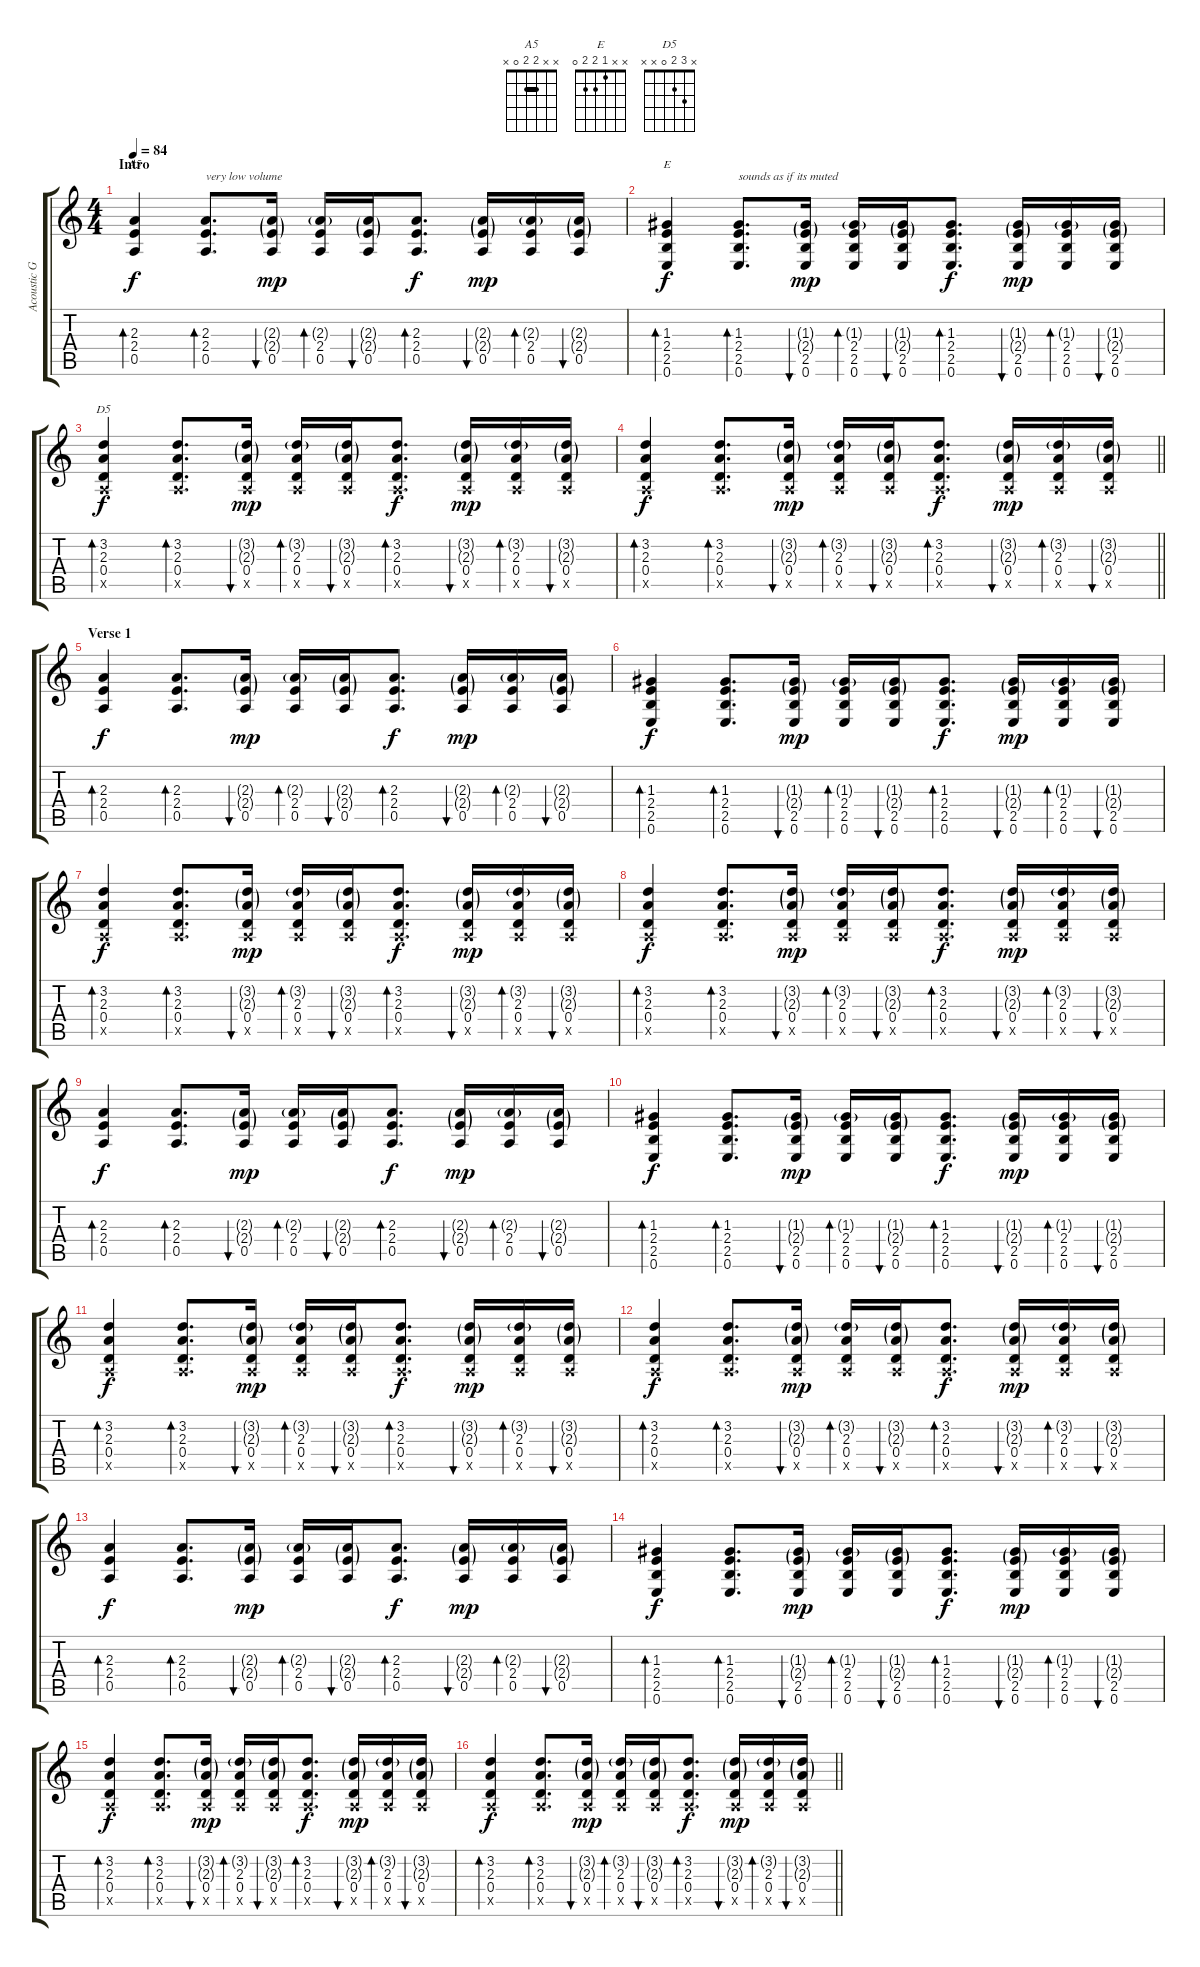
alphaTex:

\track ("Acoustic Guitar 1" "Acoustic G") {instrument acousticguitarsteel}
\staff {score tabs}
\tuning (E4 B3 G3 D3 A2 E2) {hide}
\chord ("A5" x x 2 2 0 x) {barre 2}
\chord ("E" x x 1 2 2 0)
\chord ("D5" x 3 2 0 x x)
\ts (4 4)
\section ("" "Intro")
\tempo 84
\clef g2
\ks c
(2.3 2.4 0.5).4{bd 120 ch "A5" dy f instrument acousticguitarsteel} (2.3 2.4 0.5).8{d bd 120 txt "very low volume"} (2.3{g} 2.4{g} 0.5).16{bu 120 dy mp} (2.3{g} 2.4 0.5).16{bd 120} (2.3{g} 2.4{g} 0.5).16{bu 120} (2.3 2.4 0.5).8{d bd 120 dy f} (2.3{g} 2.4{g} 0.5).16{bu 120 dy mp} (2.3{g} 2.4 0.5).16{bd 120} (2.3{g} 2.4{g} 0.5).16{bu 120} |
(1.3 2.4 2.5 0.6).4{bd 120 ch "E" dy f} (1.3 2.4 2.5 0.6).8{d bd 120 txt "sounds as if its muted"} (1.3{g} 2.4{g} 2.5 0.6).16{bu 120 dy mp} (1.3{g} 2.4 2.5 0.6).16{bd 120} (1.3{g} 2.4{g} 2.5 0.6).16{bu 120} (1.3 2.4 2.5 0.6).8{d bd 120 dy f} (1.3{g} 2.4{g} 2.5 0.6).16{bu 120 dy mp} (1.3{g} 2.4 2.5 0.6).16{bd 120} (1.3{g} 2.4{g} 2.5 0.6).16{bu 120} |
(3.2 2.3 0.4 0.5{x}).4{bd 120 ch "D5" dy f} (3.2 2.3 0.4 0.5{x}).8{d bd 120} (3.2{g} 2.3{g} 0.4 0.5{x}).16{bu 120 dy mp} (3.2{g} 2.3 0.4 0.5{x}).16{bd 120} (3.2{g} 2.3{g} 0.4 0.5{x}).16{bu 120} (3.2 2.3 0.4 0.5{x}).8{d bd 120 dy f} (3.2{g} 2.3{g} 0.4 0.5{x}).16{bu 120 dy mp} (3.2{g} 2.3 0.4 0.5{x}).16{bd 120} (3.2{g} 2.3{g} 0.4 0.5{x}).16{bu 120} |
\barLineRight lightlight
(3.2 2.3 0.4 0.5{x}).4{bd 120 dy f} (3.2 2.3 0.4 0.5{x}).8{d bd 120} (3.2{g} 2.3{g} 0.4 0.5{x}).16{bu 120 dy mp} (3.2{g} 2.3 0.4 0.5{x}).16{bd 120} (3.2{g} 2.3{g} 0.4 0.5{x}).16{bu 120} (3.2 2.3 0.4 0.5{x}).8{d bd 120 dy f} (3.2{g} 2.3{g} 0.4 0.5{x}).16{bu 120 dy mp} (3.2{g} 2.3 0.4 0.5{x}).16{bd 120} (3.2{g} 2.3{g} 0.4 0.5{x}).16{bu 120} |
\section ("" "Verse 1")
(2.3 2.4 0.5).4{bd 120 dy f} (2.3 2.4 0.5).8{d bd 120} (2.3{g} 2.4{g} 0.5).16{bu 120 dy mp} (2.3{g} 2.4 0.5).16{bd 120} (2.3{g} 2.4{g} 0.5).16{bu 120} (2.3 2.4 0.5).8{d bd 120 dy f} (2.3{g} 2.4{g} 0.5).16{bu 120 dy mp} (2.3{g} 2.4 0.5).16{bd 120} (2.3{g} 2.4{g} 0.5).16{bu 120} |
(1.3 2.4 2.5 0.6).4{bd 120 dy f} (1.3 2.4 2.5 0.6).8{d bd 120} (1.3{g} 2.4{g} 2.5 0.6).16{bu 120 dy mp} (1.3{g} 2.4 2.5 0.6).16{bd 120} (1.3{g} 2.4{g} 2.5 0.6).16{bu 120} (1.3 2.4 2.5 0.6).8{d bd 120 dy f} (1.3{g} 2.4{g} 2.5 0.6).16{bu 120 dy mp} (1.3{g} 2.4 2.5 0.6).16{bd 120} (1.3{g} 2.4{g} 2.5 0.6).16{bu 120} |
(3.2 2.3 0.4 0.5{x}).4{bd 120 dy f} (3.2 2.3 0.4 0.5{x}).8{d bd 120} (3.2{g} 2.3{g} 0.4 0.5{x}).16{bu 120 dy mp} (3.2{g} 2.3 0.4 0.5{x}).16{bd 120} (3.2{g} 2.3{g} 0.4 0.5{x}).16{bu 120} (3.2 2.3 0.4 0.5{x}).8{d bd 120 dy f} (3.2{g} 2.3{g} 0.4 0.5{x}).16{bu 120 dy mp} (3.2{g} 2.3 0.4 0.5{x}).16{bd 120} (3.2{g} 2.3{g} 0.4 0.5{x}).16{bu 120} |
(3.2 2.3 0.4 0.5{x}).4{bd 120 dy f} (3.2 2.3 0.4 0.5{x}).8{d bd 120} (3.2{g} 2.3{g} 0.4 0.5{x}).16{bu 120 dy mp} (3.2{g} 2.3 0.4 0.5{x}).16{bd 120} (3.2{g} 2.3{g} 0.4 0.5{x}).16{bu 120} (3.2 2.3 0.4 0.5{x}).8{d bd 120 dy f} (3.2{g} 2.3{g} 0.4 0.5{x}).16{bu 120 dy mp} (3.2{g} 2.3 0.4 0.5{x}).16{bd 120} (3.2{g} 2.3{g} 0.4 0.5{x}).16{bu 120} |
(2.3 2.4 0.5).4{bd 120 dy f} (2.3 2.4 0.5).8{d bd 120} (2.3{g} 2.4{g} 0.5).16{bu 120 dy mp} (2.3{g} 2.4 0.5).16{bd 120} (2.3{g} 2.4{g} 0.5).16{bu 120} (2.3 2.4 0.5).8{d bd 120 dy f} (2.3{g} 2.4{g} 0.5).16{bu 120 dy mp} (2.3{g} 2.4 0.5).16{bd 120} (2.3{g} 2.4{g} 0.5).16{bu 120} |
(1.3 2.4 2.5 0.6).4{bd 120 dy f} (1.3 2.4 2.5 0.6).8{d bd 120} (1.3{g} 2.4{g} 2.5 0.6).16{bu 120 dy mp} (1.3{g} 2.4 2.5 0.6).16{bd 120} (1.3{g} 2.4{g} 2.5 0.6).16{bu 120} (1.3 2.4 2.5 0.6).8{d bd 120 dy f} (1.3{g} 2.4{g} 2.5 0.6).16{bu 120 dy mp} (1.3{g} 2.4 2.5 0.6).16{bd 120} (1.3{g} 2.4{g} 2.5 0.6).16{bu 120} |
(3.2 2.3 0.4 0.5{x}).4{bd 120 dy f} (3.2 2.3 0.4 0.5{x}).8{d bd 120} (3.2{g} 2.3{g} 0.4 0.5{x}).16{bu 120 dy mp} (3.2{g} 2.3 0.4 0.5{x}).16{bd 120} (3.2{g} 2.3{g} 0.4 0.5{x}).16{bu 120} (3.2 2.3 0.4 0.5{x}).8{d bd 120 dy f} (3.2{g} 2.3{g} 0.4 0.5{x}).16{bu 120 dy mp} (3.2{g} 2.3 0.4 0.5{x}).16{bd 120} (3.2{g} 2.3{g} 0.4 0.5{x}).16{bu 120} |
(3.2 2.3 0.4 0.5{x}).4{bd 120 dy f} (3.2 2.3 0.4 0.5{x}).8{d bd 120} (3.2{g} 2.3{g} 0.4 0.5{x}).16{bu 120 dy mp} (3.2{g} 2.3 0.4 0.5{x}).16{bd 120} (3.2{g} 2.3{g} 0.4 0.5{x}).16{bu 120} (3.2 2.3 0.4 0.5{x}).8{d bd 120 dy f} (3.2{g} 2.3{g} 0.4 0.5{x}).16{bu 120 dy mp} (3.2{g} 2.3 0.4 0.5{x}).16{bd 120} (3.2{g} 2.3{g} 0.4 0.5{x}).16{bu 120} |
(2.3 2.4 0.5).4{bd 120 dy f} (2.3 2.4 0.5).8{d bd 120} (2.3{g} 2.4{g} 0.5).16{bu 120 dy mp} (2.3{g} 2.4 0.5).16{bd 120} (2.3{g} 2.4{g} 0.5).16{bu 120} (2.3 2.4 0.5).8{d bd 120 dy f} (2.3{g} 2.4{g} 0.5).16{bu 120 dy mp} (2.3{g} 2.4 0.5).16{bd 120} (2.3{g} 2.4{g} 0.5).16{bu 120} |
(1.3 2.4 2.5 0.6).4{bd 120 dy f} (1.3 2.4 2.5 0.6).8{d bd 120} (1.3{g} 2.4{g} 2.5 0.6).16{bu 120 dy mp} (1.3{g} 2.4 2.5 0.6).16{bd 120} (1.3{g} 2.4{g} 2.5 0.6).16{bu 120} (1.3 2.4 2.5 0.6).8{d bd 120 dy f} (1.3{g} 2.4{g} 2.5 0.6).16{bu 120 dy mp} (1.3{g} 2.4 2.5 0.6).16{bd 120} (1.3{g} 2.4{g} 2.5 0.6).16{bu 120} |
(3.2 2.3 0.4 0.5{x}).4{bd 120 dy f} (3.2 2.3 0.4 0.5{x}).8{d bd 120} (3.2{g} 2.3{g} 0.4 0.5{x}).16{bu 120 dy mp} (3.2{g} 2.3 0.4 0.5{x}).16{bd 120} (3.2{g} 2.3{g} 0.4 0.5{x}).16{bu 120} (3.2 2.3 0.4 0.5{x}).8{d bd 120 dy f} (3.2{g} 2.3{g} 0.4 0.5{x}).16{bu 120 dy mp} (3.2{g} 2.3 0.4 0.5{x}).16{bd 120} (3.2{g} 2.3{g} 0.4 0.5{x}).16{bu 120} |
\barLineRight lightlight
(3.2 2.3 0.4 0.5{x}).4{bd 120 dy f} (3.2 2.3 0.4 0.5{x}).8{d bd 120} (3.2{g} 2.3{g} 0.4 0.5{x}).16{bu 120 dy mp} (3.2{g} 2.3 0.4 0.5{x}).16{bd 120} (3.2{g} 2.3{g} 0.4 0.5{x}).16{bu 120} (3.2 2.3 0.4 0.5{x}).8{d bd 120 dy f} (3.2{g} 2.3{g} 0.4 0.5{x}).16{bu 120 dy mp} (3.2{g} 2.3 0.4 0.5{x}).16{bd 120} (3.2{g} 2.3{g} 0.4 0.5{x}).16{bu 120}
